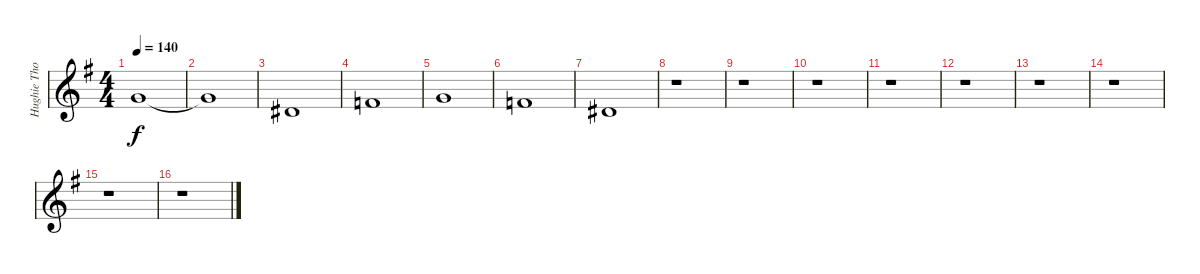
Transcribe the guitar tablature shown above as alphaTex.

\track ("Hughie Thomasson Vocals" "Hughie Tho") {instrument piccolo}
\staff {score}
\tuning (E4 B3 G3 D3 A2 E2) {hide}
\ts (4 4)
\tempo 140
\clef g2
\ks g
8.2.1{dy f} |
8.2{t}.1 |
4.2.1 |
6.2.1 |
8.2.1 |
6.2.1 |
4.2.1 |
r.1 |
r.1 |
r.1 |
r.1 |
r.1 |
r.1 |
r.1 |
r.1 |
r.1
